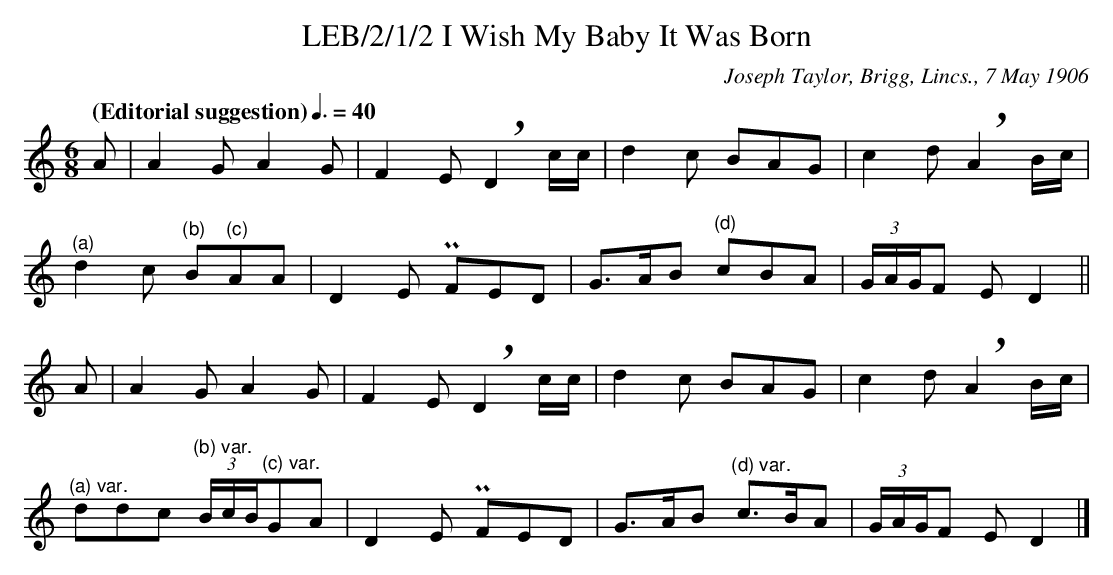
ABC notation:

X:1
T:LEB/2/1/2 I Wish My Baby It Was Born
C:Joseph Taylor, Brigg, Lincs., 7 May 1906
L:1/8
Q: "(Editorial suggestion)" 3/8=40
M:6/8
K:C
A | A2 G A2 G | F2 E!breath!D2 c/2c/2 | d2 c BAG | c2 d !breath!A2 B/2c/2 |
"^(a)"d2 c "^(b)"B"^(c)"AA | D2 E !pralltriller!FED | G3/2A/2B "^(d)"cBA | (3G/2A/2G/2F E D2 ||
A | A2 G A2 G | F2 E!breath!D2 c/2c/2 | d2 c BAG | c2 d !breath!A2 B/2c/2 |
"^(a) var."ddc "^(b) var."(3B/2c/2B/2"^(c) var."GA | D2 E !pralltriller!FED | \
G3/2A/2B "^(d) var."c3/2B/2A | (3G/2A/2G/2F E D2 |]
